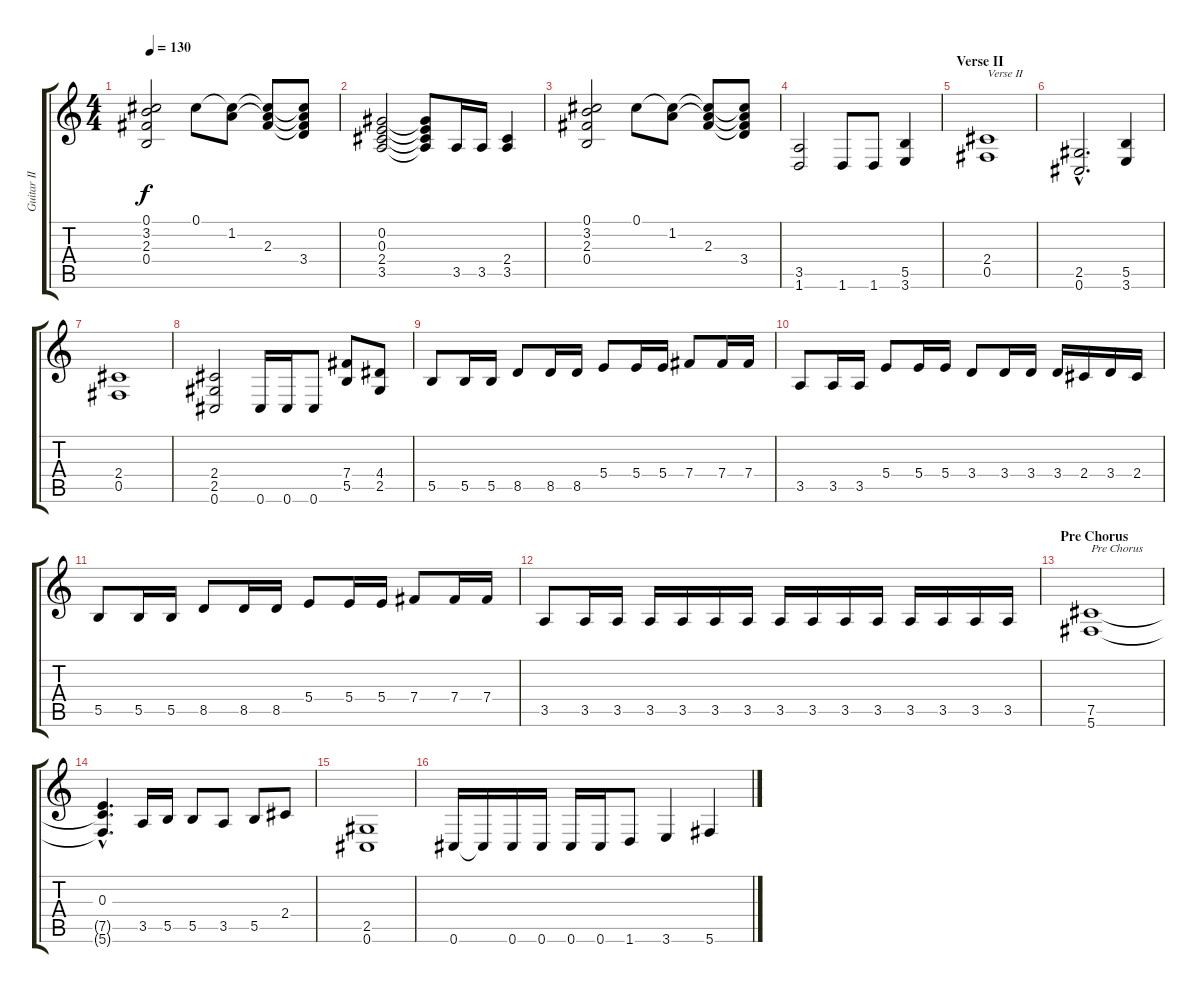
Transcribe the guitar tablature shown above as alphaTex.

\track ("Guitar II [Henriksson]" "Guitar II ") {instrument distortionguitar}
\staff {score tabs}
\tuning (Db4 Ab3 E3 B2 Gb2 Db2) {hide}
\ts (4 4)
\tempo 130
\clef g2
\ks c
(0.1 3.2 2.3 0.4).2{dy f} 0.1.8 (0.1{t} 1.2).8 (0.1{t} 1.2{t} 2.3).8 (0.1{t} 1.2{t} 2.3{t} 3.4).8 |
(0.2 0.3 2.4 3.5).2 (0.2{t} 0.3{t} 2.4{t} 3.5{t}).8 3.5.16 3.5.16 (2.4 3.5).4 |
(0.1 3.2 2.3 0.4).2 0.1.8 (0.1{t} 1.2).8 (0.1{t} 1.2{t} 2.3).8 (0.1{t} 1.2{t} 2.3{t} 3.4).8 |
(3.5 1.6).2 1.6.8 1.6.8 (5.5 3.6).4 |
\section ("" "Verse II")
(2.4 0.5).1{txt "Verse II"} |
(2.5{hac} 0.6{hac}).2{d} (5.5 3.6).4 |
(2.4 0.5).1 |
(2.4 2.5 0.6).2 0.6.16 0.6.16 0.6.8 (7.4 5.5).8 (4.4 2.5).8 |
5.5.8 5.5.16 5.5.16 8.5.8 8.5.16 8.5.16 5.4.8 5.4.16 5.4.16 7.4.8 7.4.16 7.4.16 |
3.5.8 3.5.16 3.5.16 5.4.8 5.4.16 5.4.16 3.4.8 3.4.16 3.4.16 3.4.16 2.4.16 3.4.16 2.4.16 |
5.5.8 5.5.16 5.5.16 8.5.8 8.5.16 8.5.16 5.4.8 5.4.16 5.4.16 7.4.8 7.4.16 7.4.16 |
3.5.8 3.5.16 3.5.16 3.5.16 3.5.16 3.5.16 3.5.16 3.5.16 3.5.16 3.5.16 3.5.16 3.5.16 3.5.16 3.5.16 3.5.16 |
\section ("" "Pre Chorus")
(7.5 5.6).1{txt "Pre Chorus"} |
(0.3{hac} 7.5{hac t} 5.6{hac t}).4{d} 3.5.16 5.5.16 5.5.8 3.5.8 5.5.8 2.4.8 |
(2.5 0.6).1 |
0.6.16 0.6{t}.16 0.6.16 0.6.16 0.6.16 0.6.16 1.6.8 3.6.4 5.6.4
